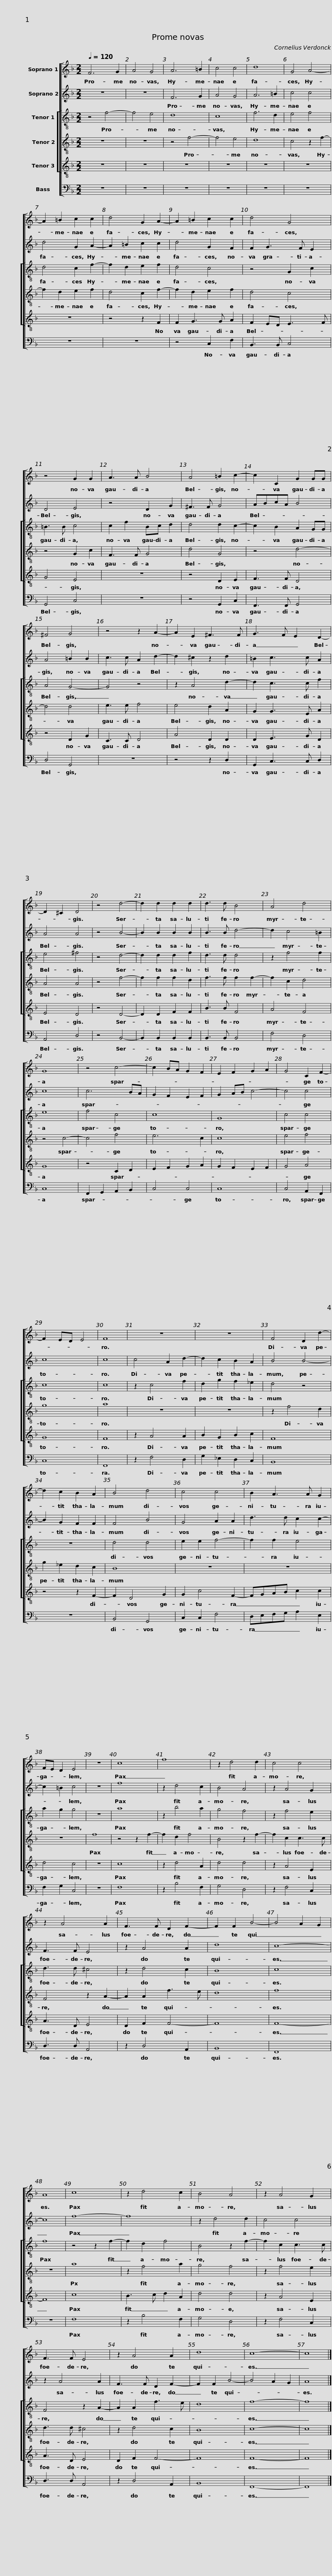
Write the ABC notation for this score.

X:1
%%score [ 1 2 [ 3 4 5 ] 6 ]
L:1/8
Q:1/4=120
M:2/2
I:linebreak $
K:F
V:1 treble
V:2 treble
V:3 treble-8
V:4 treble-8
V:5 treble-8
V:6 bass
V:1
 F6 G2 | A4 G4 | A6 =B2 | c4 c4 | d8 | %5
 G4 A4- |$ A2 =B2 c2 c2 | d4 G2 A2- | A2 =B2 c2 c2 | d4 G4 | %10
 z4 G2 G2 |$ A3 A B4 | A4 =B2 c2- | c2 C2 G2 GG | ^F4 G4 | %15
 z4 z2 A2- |$ A2 E2 ^F3 F | G3 F E2 D2- | D2 ^C2 D4 | z4 d4- | %20
 d2 d2 d2 d2 |$ d3 d B4 | A4 d4 | G8 | z4 c4- | %25
 c2 BA G2 F2 | E2 F2 G2 A2 |$ G4 C2 F2- | F2 ED E4 | F8 | %30
 z8 | z8 | F4 D2 d2- |$ d2 c2 B2 A2 | B4 d4 | %35
 c4 c4 | B2 A3 A G2 | FE D2 E4 | z8 |$ c8 | %40
 f8 | z2 d4 d2 | c4 c4 | z2 A4 A2 | F3 F D2 F2- |$ %45
 F2 F2 B4- | B4 A2 G2 | A8 | c8 | z2 d4 c2 | %50
 B4 A4 |$ z2 A4 G2 | F3 F E4 | z2 A4 A2 | d8 | %55
 c8- | c8 |] %57
V:2
 z8 | z8 | F6 G2 | A4 G4 | A6 =B2 | %5
 c4 c4 |$ d4 G2 A2- | A2 =B2 c2 c2 | d4 G2 F2 | F2 G3 F E2 | %10
 D4 E4 |$ z4 D2 G2 | ^F3 F G4 | ABcA B4 | A4 =B2 B2 | %15
 c3 c A2 d2- |$ d2 ^c2 z2 d2 | =B2 c3 c A2 | A4 A4 | z4 B4- | %20
 B2 B2 B2 B2 |$ B3 B d4- | d2 c4 =B2 | c8 | c6 BA | %25
 G2 F2 E2 F2 | G2 AB c4- |$ c4 c4 | c8 | c8 | %30
 c4 A2 d2- | d2 c2 B2 A2 | B4 B4- |$ B2 G2 F2 F2 | F4 B4 | %35
 G4 A2 A2 | d3 d c2 c2- | c2 =B2 c4 | z8 |$ f8 | %40
 z2 d4 c2 | B4 A4 | z2 A4 G2 | F3 F E4 | z2 A4 A2 |$ %45
 d8 | c8- | c8 | f8- | f8 | %50
 z2 d4 d2 |$ c4 c4 | z2 A4 A2 | F3 F D2 F2- | F2 F2 B4- | %55
 B4 A2 G2 | A8 |] %57
V:3
 z4 f4- | f4 e4 | d8 | c8 | f6 d2 | %5
 e4 f4 |$ d4 c2 f2- | f2 d2 e2 f2 | d4 c4 | z4 G2 c2 | %10
 =B3 B c4 |$ c2 f2 Bc d2 | d4 d2 c2- | c2 B2 A2 GG | A4 G4- | %15
 G4 z4 |$ z2 A4 d2- | d2 c3 c f2 | e4 ^f4 | z4 d4- | %20
 d2 d2 d2 f2 |$ d3 d d4 | z2 f4 f2 | e8 | f4 c4 | %25
 c8 | G8 |$ c4 c4 | c8 | c8 | %30
 z2 c4 f2 | d2 g2 f2 _e2 | d4 z4 |$ z8 | d4 d4 | %35
 e2 e2 f4- | f2 f2 e4 | a2 g2 g4 | z8 |$ a8 | %40
 z2 b4 a2 | g4 f4 | z2 f4 e2 | d3 d ^c4 | z2 d4 c2 |$ %45
 B8 | c8 | f8 | z4 z2 f2- | f2 d2 f4 | %50
 B4 z2 f2- |$ f2 c2 c3 c | F4 z2 A2- | A2 A2 f3 e | d8 | %55
 f8- | f8 |] %57
V:4
 z8 | z8 | z4 f4- | f4 e4 | d8 | %5
 c4 z2 f2- |$ f2 d2 e2 f2 | d4 c2 f2- | f2 d2 e2 f2 | d4 c4 | %10
 z4 G2 c2 |$ F3 F G4 | d4 G4 | z4 d4- | d4 d4 | %15
 e3 e f4 |$ e4 d2 A2 | G2 G3 E A2 | A4 A4 | z4 f4- | %20
 f2 f2 f2 d2 |$ f3 f f2 f2- | f2 c2 d4 | z4 c4- | c4 f4 | %25
 e6 c2 | c8 |$ e4 f4 | g8 | a8 | %30
 z8 | z8 | z2 f4 d2 |$ g2 _e2 d2 c2 | B8 | %35
 z8 | z8 | z8 | f8 |$ z4 z2 f2- | %40
 f2 d2 f4 | B4 z2 f2- | f2 c2 c3 c | F4 z2 A2- | A2 A2 f3 e |$ %45
 d8 | f8 | z8 | a8 | z2 f4 a2 | %50
 g4 f4 |$ z2 f4 e2 | d3 d ^c4 | z2 d4 c2 | B8 | %55
 c8- | c8 |] %57
V:5
 z8 | z8 | z8 | z8 | z8 | %5
 z8 |$ z8 | z4 z2 F2 | F2 G3 G A2 | F2 ED E3 F | %10
 G4 E4 |$ z8 | z4 D2 E2 | F3 F D4 | z4 D2 G2 | %15
 C3 C D4 |$ A4 D2 D2 | D2 E3 G D2 | E4 D4 | z4 D4- | %20
 D2 D2 F2 F2 |$ B3 B F4 | A4 F4 | G8 | z4 C2 D2 | %25
 E2 F2 G2 A2 | G2 F2 E2 F2 |$ G4 A4 | G8 | F8 | %30
 z2 A4 A2 | B2 G2 B2 c2 | F8 |$ z4 z2 F2- | F2 D4 G2 | %35
 G2 c4 F2- | FGAB c2 c2 | d4 c4 | z8 |$ c8 | %40
 z2 d4 A2 | d4 d4 | z2 A4 E2 | A3 D E4 | D2 F2 F4- |$ %45
 F8 | F8- | F8 | c8 | B3 c d2 A2 | %50
 d4 d4 |$ z2 A4 E2 | A3 D E4 | D2 F2 F4- | F8 | %55
 F8- | F8 |] %57
V:6
 z8 | z8 | z8 | z8 | z8 | %5
 z8 |$ z8 | z8 | z4 C,2 F,2 | B,,3 B,, C,4 | %10
 G,,4 C,4 |$ z8 | z4 G,,2 C,2 | F,,3 F,, G,,4 | D,4 G,,4 | %15
 z8 |$ z4 z2 D,2 | G,,2 C,3 C, D,2 | A,,4 D,4 | z4 B,,4- | %20
 B,,2 B,,2 B,,2 B,,2 |$ B,,3 B,, B,,4 | F,4 D,4 | C,8 | F,,2 G,,2 A,,2 B,,2 | %25
 C,4 C,4 | C,8 |$ C,4 A,,2 F,,2 | C,8 | F,,8 | %30
 z2 F,4 D,2 | G,2 _E,2 D,2 C,2 | B,,8 |$ z8 | B,,4 G,,4 | %35
 C,2 C,2 F,4 | D,E,F,G, A,2 E,2 | F,2 G,2 C,4 | z8 |$ F,8 | %40
 z2 B,4 F,2 | G,4 D,4 | z2 F,4 C,2 | D,3 D, A,,4 | z2 D,4 A,,2 |$ %45
 B,,8 | F,,8 | z8 | F,8 | z2 B,4 F,2 | %50
 G,4 D,4 |$ z2 F,4 C,2 | D,3 D, A,,4 | z2 D,4 A,,2 | B,,8 | %55
 F,,8- | F,,8 |] %57
